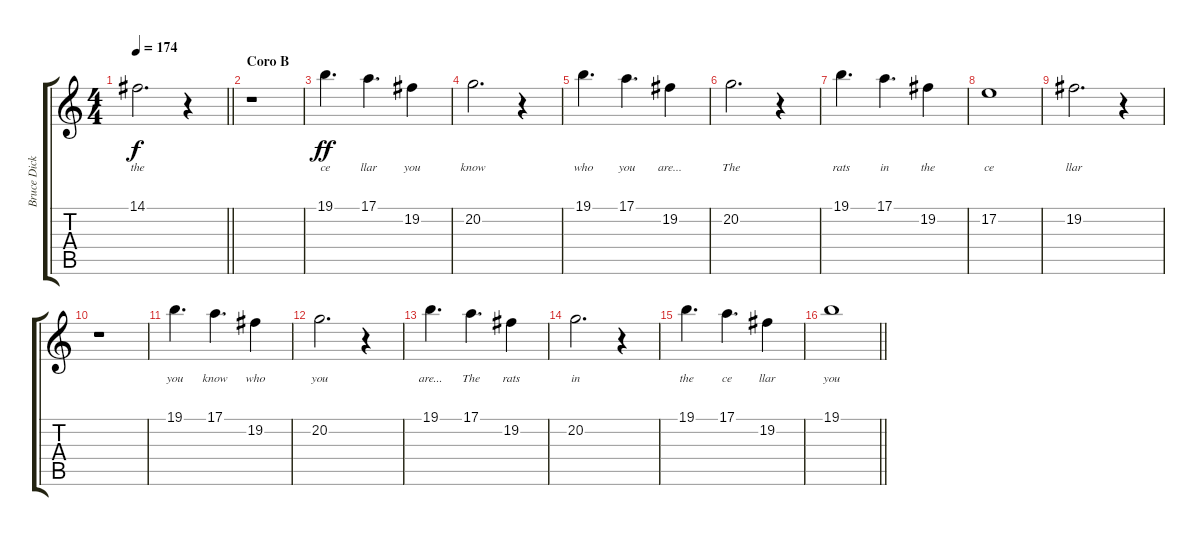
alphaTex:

\track ("Bruce Dickinson" "Bruce Dick") {instrument lead2sawtooth}
\staff {score tabs}
\tuning (E4 B3 G3 D3 A2 E2) {hide}
\ts (4 4)
\tempo 174
\clef g2
\barLineRight lightlight
\ks c
14.1{t}.2{d lyrics (0 "the") lyrics (1 "") lyrics (2 "") lyrics (3 "") lyrics (4 "") dy f} r.4 |
\section ("" "Coro B")
r.1 |
19.1.4{d lyrics (0 "ce") lyrics (1 "") lyrics (2 "") lyrics (3 "") lyrics (4 "") dy ff} 17.1.4{d lyrics (0 "llar") lyrics (1 "") lyrics (2 "") lyrics (3 "") lyrics (4 "")} 19.2.4{lyrics (0 "you") lyrics (1 "") lyrics (2 "") lyrics (3 "") lyrics (4 "")} |
20.2.2{d lyrics (0 "know") lyrics (1 "") lyrics (2 "") lyrics (3 "") lyrics (4 "")} r.4 |
19.1.4{d lyrics (0 "who") lyrics (1 "") lyrics (2 "") lyrics (3 "") lyrics (4 "")} 17.1.4{d lyrics (0 "you") lyrics (1 "") lyrics (2 "") lyrics (3 "") lyrics (4 "")} 19.2.4{lyrics (0 "are...") lyrics (1 "") lyrics (2 "") lyrics (3 "") lyrics (4 "")} |
20.2.2{d lyrics (0 "The") lyrics (1 "") lyrics (2 "") lyrics (3 "") lyrics (4 "")} r.4 |
19.1.4{d lyrics (0 "rats") lyrics (1 "") lyrics (2 "") lyrics (3 "") lyrics (4 "")} 17.1.4{d lyrics (0 "in") lyrics (1 "") lyrics (2 "") lyrics (3 "") lyrics (4 "")} 19.2.4{lyrics (0 "the") lyrics (1 "") lyrics (2 "") lyrics (3 "") lyrics (4 "")} |
17.2.1{lyrics (0 "ce") lyrics (1 "") lyrics (2 "") lyrics (3 "") lyrics (4 "")} |
19.2.2{d lyrics (0 "llar") lyrics (1 "") lyrics (2 "") lyrics (3 "") lyrics (4 "")} r.4 |
r.1 |
19.1.4{d lyrics (0 "you") lyrics (1 "") lyrics (2 "") lyrics (3 "") lyrics (4 "")} 17.1.4{d lyrics (0 "know") lyrics (1 "") lyrics (2 "") lyrics (3 "") lyrics (4 "")} 19.2.4{lyrics (0 "who") lyrics (1 "") lyrics (2 "") lyrics (3 "") lyrics (4 "")} |
20.2.2{d lyrics (0 "you") lyrics (1 "") lyrics (2 "") lyrics (3 "") lyrics (4 "")} r.4 |
19.1.4{d lyrics (0 "are...") lyrics (1 "") lyrics (2 "") lyrics (3 "") lyrics (4 "")} 17.1.4{d lyrics (0 "The") lyrics (1 "") lyrics (2 "") lyrics (3 "") lyrics (4 "")} 19.2.4{lyrics (0 "rats") lyrics (1 "") lyrics (2 "") lyrics (3 "") lyrics (4 "")} |
20.2.2{d lyrics (0 "in") lyrics (1 "") lyrics (2 "") lyrics (3 "") lyrics (4 "")} r.4 |
19.1.4{d lyrics (0 "the") lyrics (1 "") lyrics (2 "") lyrics (3 "") lyrics (4 "")} 17.1.4{d lyrics (0 "ce") lyrics (1 "") lyrics (2 "") lyrics (3 "") lyrics (4 "")} 19.2.4{lyrics (0 "llar") lyrics (1 "") lyrics (2 "") lyrics (3 "") lyrics (4 "")} |
\barLineRight lightlight
19.1.1{lyrics (0 "you") lyrics (1 "") lyrics (2 "") lyrics (3 "") lyrics (4 "")}
